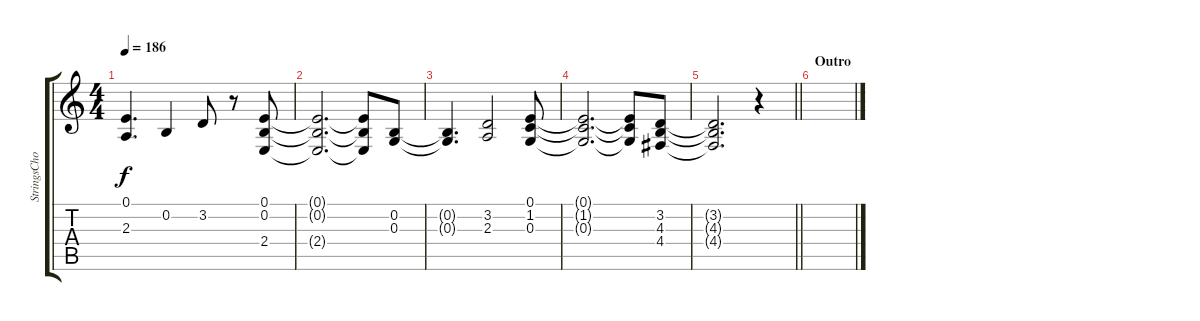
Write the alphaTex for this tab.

\track ("StringsChords" "StringsCho") {instrument stringensemble1}
\staff {score tabs}
\tuning (E4 B3 G3 D3 A2 E2) {hide}
\ts (4 4)
\tempo 186
\clef g2
\ks c
(0.1{t} 2.3{t}).4{d dy f} 0.2.4 3.2.8 r.8 (0.1 0.2 2.4).8 |
(0.1{t} 0.2{t} 2.4{t}).2{d} (0.1{t} 0.2{t} 2.4{t}).8 (0.2 0.3).8 |
(0.2{t} 0.3{t}).4{d} (3.2 2.3).2 (0.1 1.2 0.3).8 |
(0.1{t} 1.2{t} 0.3{t}).2{d} (0.1{t} 1.2{t} 0.3{t}).8 (3.2 4.3 4.4).8 |
\barLineRight lightlight
(3.2{t} 4.3{t} 4.4{t}).2{d} r.4 |
\section ("" "Outro")
